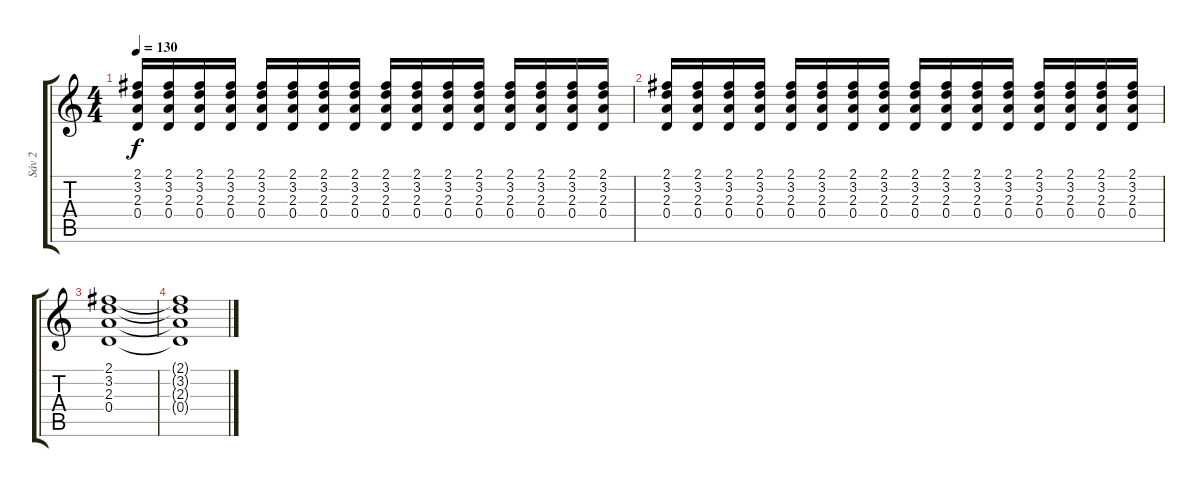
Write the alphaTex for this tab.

\track ("Sáv 2" "Sáv 2") {instrument distortionguitar}
\staff {score tabs}
\tuning (E4 B3 G3 D3 A2 D2) {hide}
\ts (4 4)
\tempo 130
\clef g2
\ks c
(2.1 3.2 2.3 0.4).16{dy f} (2.1 3.2 2.3 0.4).16 (2.1 3.2 2.3 0.4).16 (2.1 3.2 2.3 0.4).16 (2.1 3.2 2.3 0.4).16 (2.1 3.2 2.3 0.4).16 (2.1 3.2 2.3 0.4).16 (2.1 3.2 2.3 0.4).16 (2.1 3.2 2.3 0.4).16 (2.1 3.2 2.3 0.4).16 (2.1 3.2 2.3 0.4).16 (2.1 3.2 2.3 0.4).16 (2.1 3.2 2.3 0.4).16 (2.1 3.2 2.3 0.4).16 (2.1 3.2 2.3 0.4).16 (2.1 3.2 2.3 0.4).16 |
(2.1 3.2 2.3 0.4).16 (2.1 3.2 2.3 0.4).16 (2.1 3.2 2.3 0.4).16 (2.1 3.2 2.3 0.4).16 (2.1 3.2 2.3 0.4).16 (2.1 3.2 2.3 0.4).16 (2.1 3.2 2.3 0.4).16 (2.1 3.2 2.3 0.4).16 (2.1 3.2 2.3 0.4).16 (2.1 3.2 2.3 0.4).16 (2.1 3.2 2.3 0.4).16 (2.1 3.2 2.3 0.4).16 (2.1 3.2 2.3 0.4).16 (2.1 3.2 2.3 0.4).16 (2.1 3.2 2.3 0.4).16 (2.1 3.2 2.3 0.4).16 |
(2.1 3.2 2.3 0.4).1 |
(2.1{t} 3.2{t} 2.3{t} 0.4{t}).1
